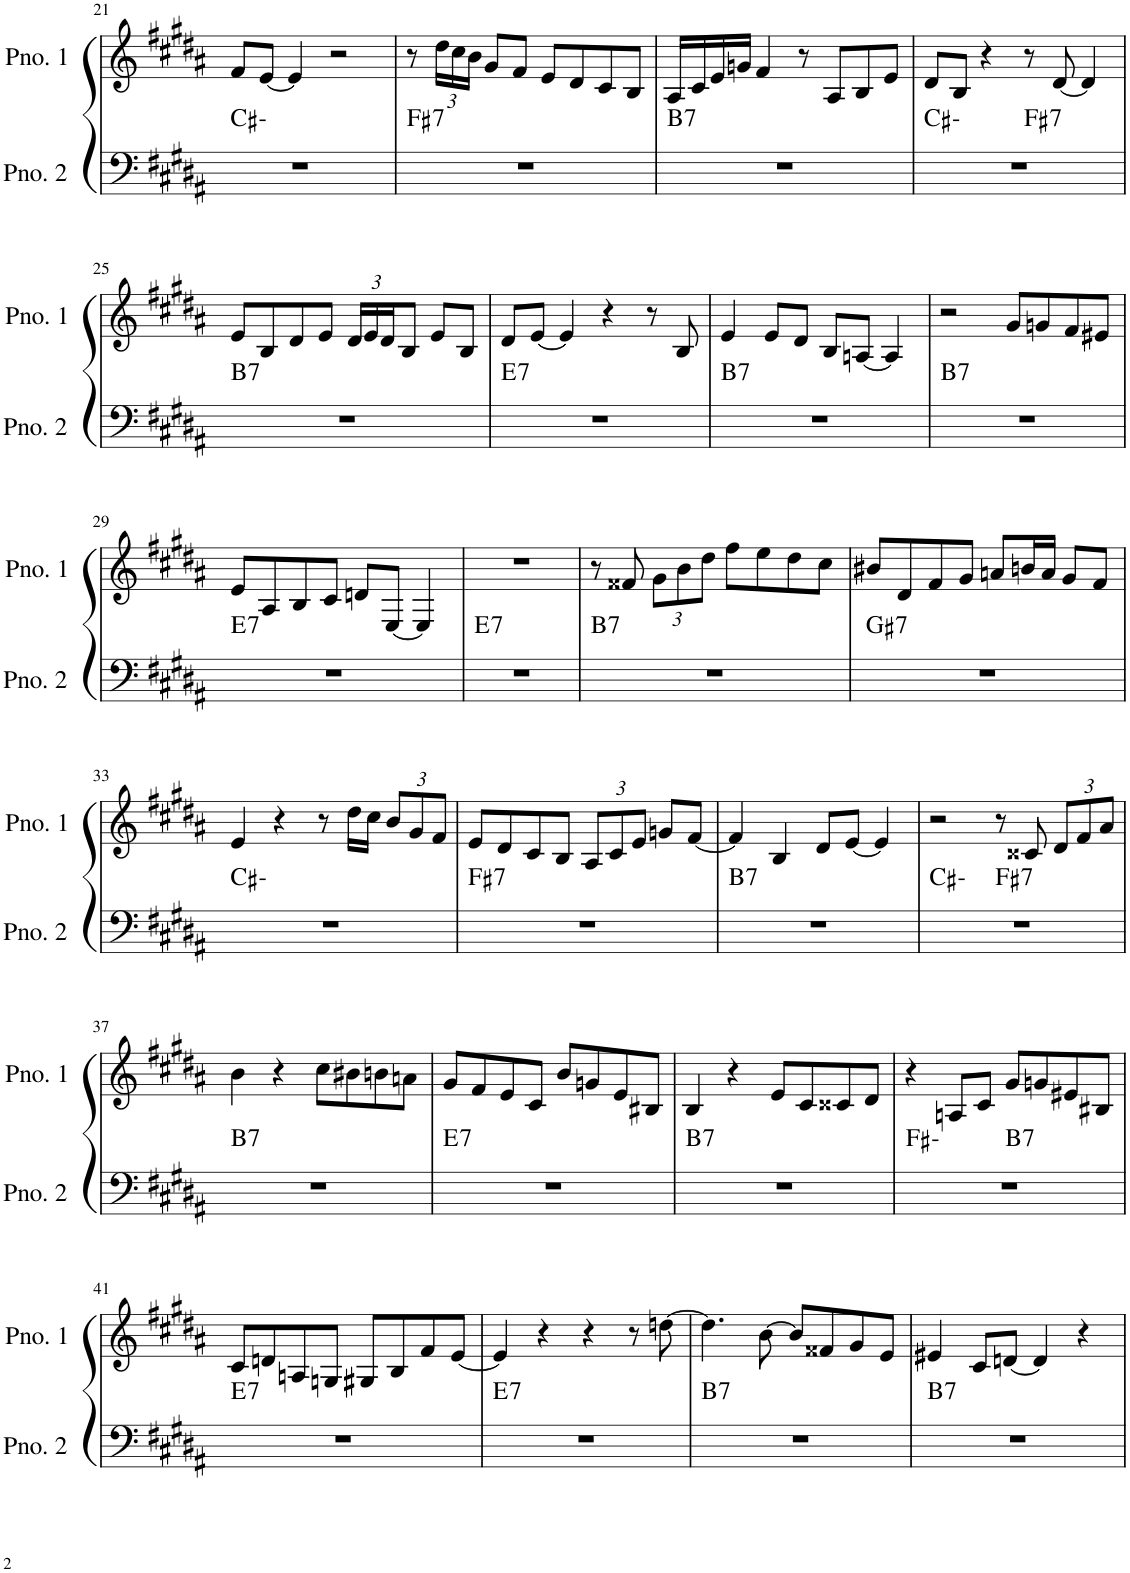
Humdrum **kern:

**kern	**harte	**kern
*part2	*part2	*part1
*staff2	*	*staff1
*I"ピアノ 2	*	*I"ピアノ 1
!!LO:PB:g=z
*clefF4	*	*clefG2
*k[f#c#g#d#a#]	*	*k[f#c#g#d#a#]
*M4/4	*	*M4/4
=21	=21	=21
1r	C#:min	8f#/L
.	.	[8e/J
.	.	4e/]
.	.	2r
=22	=22	=22
!	!LO:H:kt=7	!
1r	F#:7	8r
*	*	*Xbrackettup
.	.	24dd#\LL
.	.	24cc#\
.	.	24b\JJ
.	.	8g#/L
.	.	8f#/J
.	.	8e/L
.	.	8d#/
.	.	8c#/
.	.	8B/J
=23	=23	=23
!	!LO:H:kt=7	!
1r	B:7	16A#/LL
.	.	16c#/
.	.	16e/
.	.	16gn/JJ
.	.	4f#/
.	.	8r
.	.	8A#/L
.	.	8B/
.	.	8e/J
=24	=24	=24
*^	*	*
1r	2ryy	C#:min	8d#/L
.	.	.	8B/J
.	.	.	4r
!	!	!LO:H:kt=7	!
.	2ryy	F#:7	8r
.	.	.	[8d#/
.	.	.	4d#/]
!!LO:LB:g=z
=25	=25	=25	=25
!	!	!LO:H:kt=7	!
*v	*v	*	*
1r	B:7	8e/L
.	.	8B/
.	.	8d#/
.	.	8e/J
.	.	24d#/LL
.	.	24e/
.	.	24d#/J
.	.	8B/J
.	.	8e/L
.	.	8B/J
=26	=26	=26
!	!LO:H:kt=7	!
1r	E:7	8d#/L
.	.	[8e/J
.	.	4e/]
.	.	4r
.	.	8r
.	.	8B/
=27	=27	=27
!	!LO:H:kt=7	!
1r	B:7	4e/
.	.	8e/L
.	.	8d#/J
.	.	8B/L
.	.	[8An/J
.	.	4A/]
=28	=28	=28
!	!LO:H:kt=7	!
1r	B:7	2r
.	.	8g#/L
.	.	8gn/
.	.	8f#/
.	.	8e#X/J
!!LO:LB:g=z
=29	=29	=29
!	!LO:H:kt=7	!
1r	E:7	8e/L
.	.	8A#/
.	.	8B/
.	.	8c#/J
.	.	8dn/L
.	.	[8E/J
.	.	4E/]
=30	=30	=30
!	!LO:H:kt=7	!
1r	E:7	1r
=31	=31	=31
!	!LO:H:kt=7	!
1r	B:7	8r
.	.	8f##X/
.	.	12g#\L
.	.	12b\
.	.	12dd#\J
.	.	8ff#\L
.	.	8ee\
.	.	8dd#\
.	.	8cc#\J
=32	=32	=32
!	!LO:H:kt=7	!
1r	G#:7	8b#X/L
.	.	8d#/
.	.	8f#/
.	.	8g#/J
.	.	8an/L
.	.	16bn/L
.	.	16a/JJ
.	.	8g#/L
.	.	8f#/J
!!LO:LB:g=z
=33	=33	=33
1r	C#:min	4e/
.	.	4r
.	.	8r
.	.	16dd#\LL
.	.	16cc#\JJ
.	.	12b/L
.	.	12g#/
.	.	12f#/J
=34	=34	=34
!	!LO:H:kt=7	!
1r	F#:7	8e/L
.	.	8d#/
.	.	8c#/
.	.	8B/J
.	.	12A#/L
.	.	12c#/
.	.	12e/J
.	.	8gn/L
.	.	[8f#/J
=35	=35	=35
!	!LO:H:kt=7	!
1r	B:7	4f#/]
.	.	4B/
.	.	8d#/L
.	.	[8e/J
.	.	4e/]
=36	=36	=36
*^	*	*
1r	2ryy	C#:min	2r
!	!	!LO:H:kt=7	!
.	2ryy	F#:7	8r
.	.	.	8c##X/
.	.	.	12d#/L
.	.	.	12f#/
.	.	.	12a#/J
!!LO:LB:g=z
=37	=37	=37	=37
!	!	!LO:H:kt=7	!
*v	*v	*	*
1r	B:7	4b\
.	.	4r
.	.	8cc#\L
.	.	8b#X\
.	.	8bn\
.	.	8an\J
=38	=38	=38
!	!LO:H:kt=7	!
1r	E:7	8g#/L
.	.	8f#/
.	.	8e/
.	.	8c#/J
.	.	8b/L
.	.	8gn/
.	.	8e/
.	.	8B#X/J
=39	=39	=39
!	!LO:H:kt=7	!
1r	B:7	4B/
.	.	4r
.	.	8e/L
.	.	8c#/
.	.	8c##X/
.	.	8d#/J
=40	=40	=40
*^	*	*
1r	2ryy	F#:min	4r
.	.	.	8An/L
.	.	.	8c#/J
!	!	!LO:H:kt=7	!
.	2ryy	B:7	8g#/L
.	.	.	8gn/
.	.	.	8e#X/
.	.	.	8B#X/J
!!LO:LB:g=z
=41	=41	=41	=41
!	!	!LO:H:kt=7	!
*v	*v	*	*
1r	E:7	8c#/L
.	.	8dn/
.	.	8An/
.	.	8Gn/J
.	.	8G#X/L
.	.	8B/
.	.	8f#/
.	.	[8e/J
=42	=42	=42
!	!LO:H:kt=7	!
1r	E:7	4e/]
.	.	4r
.	.	4r
.	.	8r
.	.	[8ddn\
=43	=43	=43
!	!LO:H:kt=7	!
1r	B:7	4.dd\]
.	.	[8b\
.	.	8b/L]
.	.	8f##X/
.	.	8g#/
.	.	8e/J
=44	=44	=44
!	!LO:H:kt=7	!
1r	B:7	4e#X/
.	.	8c#/L
.	.	[8dn/J
.	.	4d/]
.	.	4r
=	=	=
*-	*-	*-
